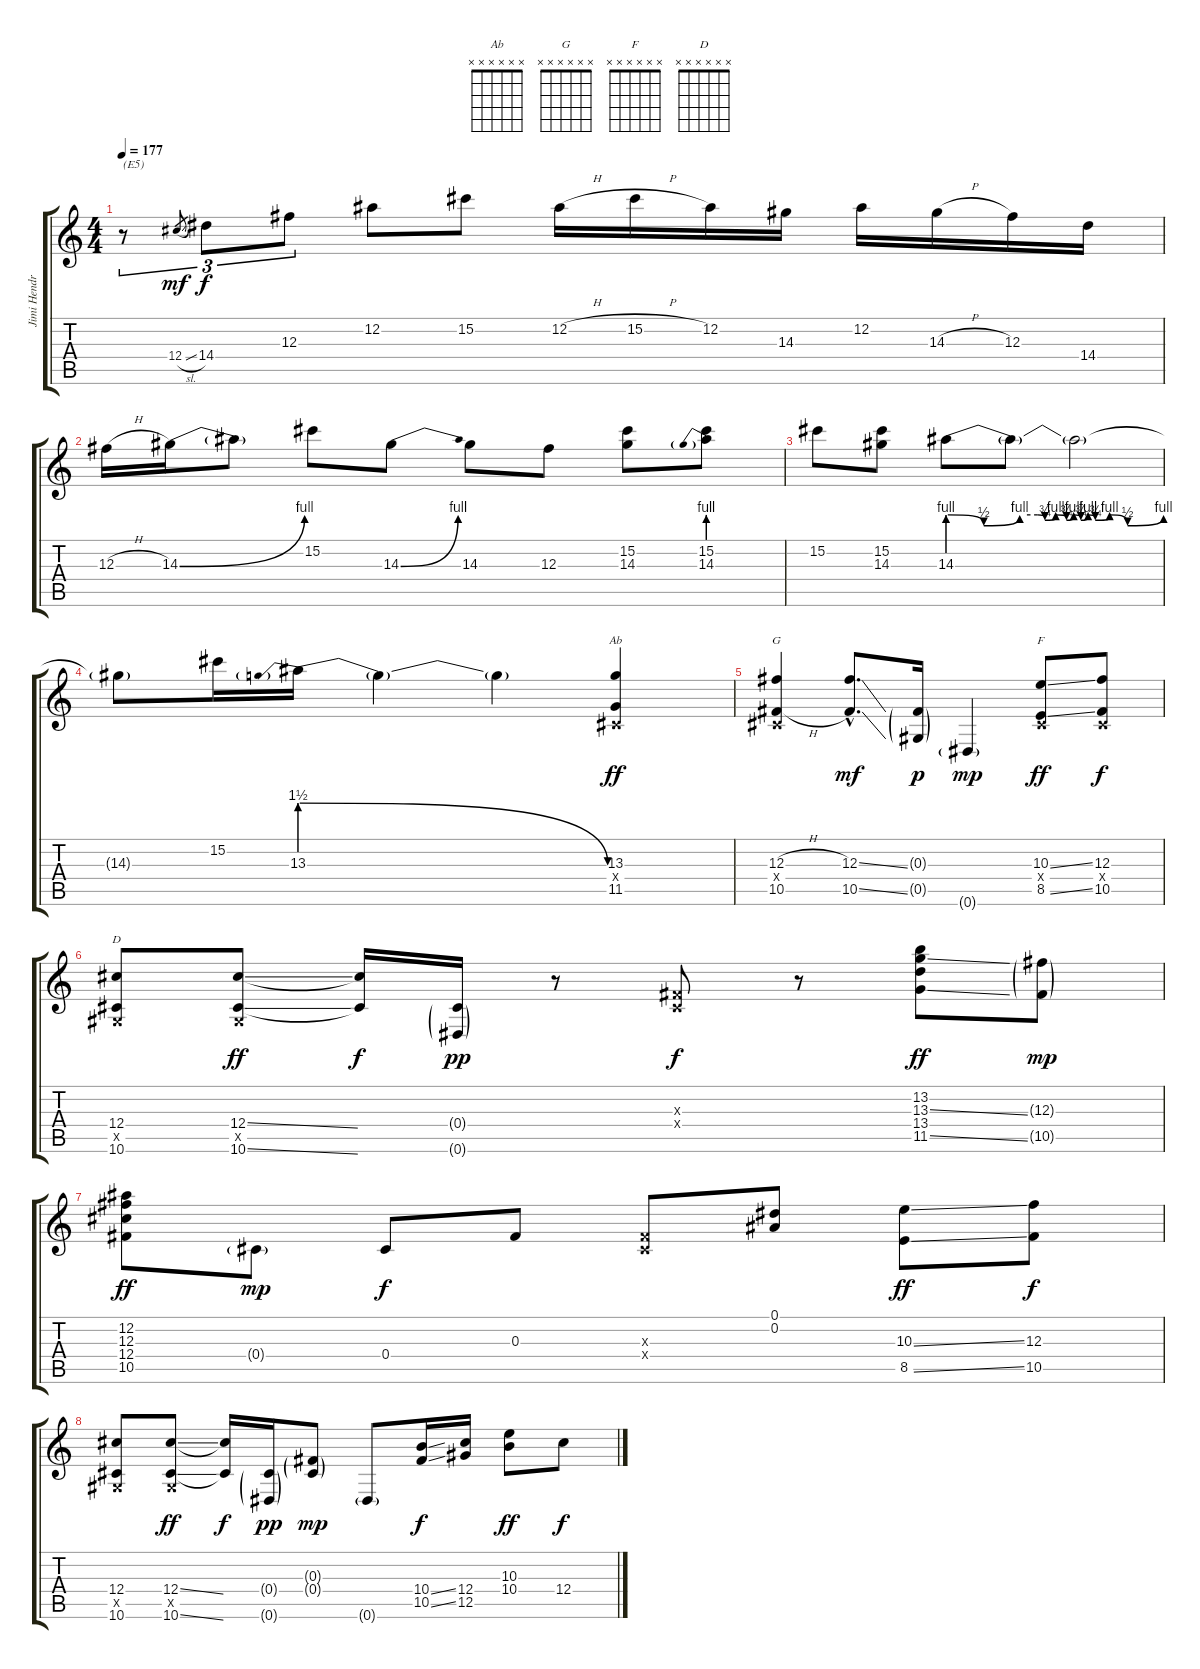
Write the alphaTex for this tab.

\track ("Jimi Hendrix - Guitar" "Jimi Hendr") {instrument overdrivenguitar}
\staff {score tabs}
\tuning (Eb4 Bb3 Gb3 Db3 Ab2 Eb2) {hide}
\chord ("Ab" x x x x x x) {firstfret 0}
\chord ("G" x x x x x x) {firstfret 0}
\chord ("F" x x x x x x) {firstfret 0}
\chord ("D" x x x x x x) {firstfret 0}
\ts (4 4)
\tempo 177
\clef g2
\ks c
r.8{tu (3 2) txt "(E5)" dy mp} 12.4{sl}.8{gr dy mf} 14.4.8{tu (3 2) dy f} 12.3.8{tu (3 2)} 12.2.8 15.2.8 12.2{h}.16 15.2{h}.16 12.2.16 14.3.16 12.2.16 14.3{h}.16 12.3.16 14.4.16 |
12.3{h}.16 14.3{be (bend 0 0 60 4)}.16 14.3{t}.8 15.2.8 14.3{be (bend 0 0 60 4)}.8 14.3.8 12.3.8 (15.2 14.3).8 (15.2 14.3{be (prebend 0 4 60 4)}).8 |
15.2.8 (15.2 14.3).8 14.3{be (custom 0 4 10 2 20 4 25 4 27 3 30 4 33 3 35 4 37 3 39 4 41 3 45 4 50 2 60 4)}.8 14.3{t}.8 14.3{t}.2 |
14.3{t}.8 15.2.16 13.3{be (prebendrelease 0 6 60 0)}.16 13.3{t}.4 13.3{t}.4 (13.3 0.4{x} 11.5).4{ch "Ab" dy ff} |
(12.3{h} 0.4{x} 10.5{h}).4{ch "G"} (12.3{ss hac} 10.5{ss hac}).8{d dy mf} (0.3{g} 0.5{g}).16{dy p} 0.6{g}.4{dy mp} (10.3{ss} 0.4{x} 8.5{ss}).8{ch "F" dy ff} (12.3 0.4{x} 10.5).8{dy f} |
(12.4 0.5{x} 10.6).8{ch "D"} (12.4{ss} 0.5{x} 10.6{ss}).8{dy ff} (12.4{t} 10.6{t}).16{dy f} (0.4{g} 0.6{g}).16{dy pp} r.8 (0.3{x} 0.4{x}).8{dy f} r.8 (13.2 13.3{ss} 13.4 11.5{ss}).8{dy ff} (12.3{g} 10.5{g}).8{dy mp} |
(12.2 12.3 12.4 10.5).8{dy ff} 0.4{g}.8{dy mp} 0.4.8{dy f} 0.3.8 (0.3{x} 0.4{x}).8 (0.1 0.2).8 (10.3{ss} 8.5{ss}).8{dy ff} (12.3 10.5).8{dy f} |
(12.4 0.5{x} 10.6).8 (12.4{ss} 0.5{x} 10.6{ss}).8{dy ff} (12.4{t} 10.6{t}).16{dy f} (0.4{g} 0.6{g}).16{dy pp} (0.3{g} 0.4{g}).8{dy mp} 0.6{g}.8 (10.4{ss} 10.5{ss}).16{dy f} (12.4 12.5).16 (10.3 10.4).8{dy ff} 12.4.8{dy f}
